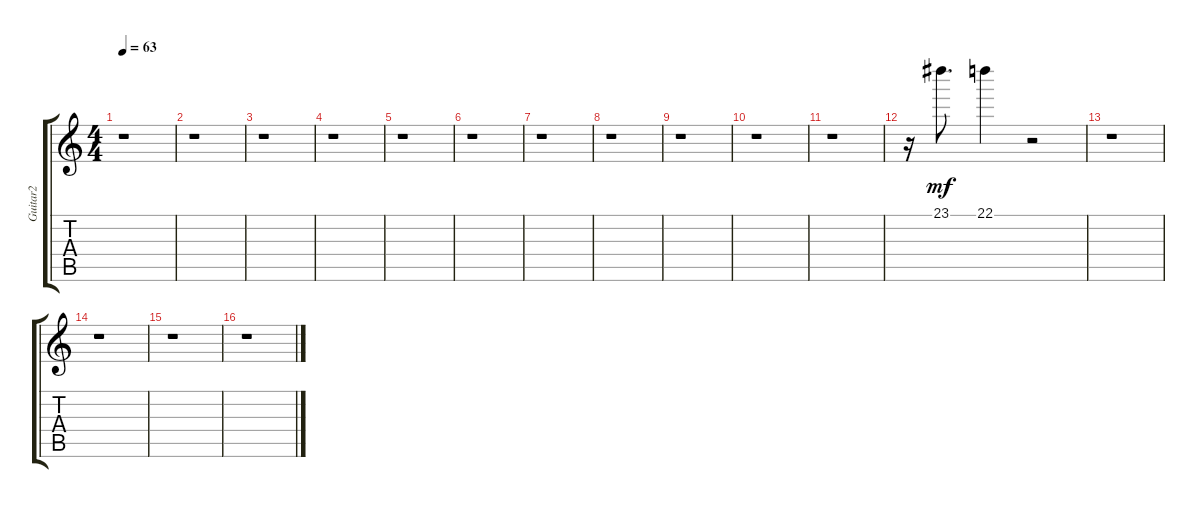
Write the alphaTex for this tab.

\track ("Guitar2" "Guitar2") {instrument overdrivenguitar}
\staff {score tabs}
\tuning (E4 B3 G3 D3 A2 E2) {hide}
\ts (4 4)
\tempo 63
\clef g2
\ks c
r.1{dy mf} |
r.1 |
r.1 |
r.1 |
r.1 |
r.1 |
r.1 |
r.1 |
r.1 |
r.1 |
r.1 |
r.16 23.1.8{d} 22.1.4 r.2 |
r.1 |
r.1 |
r.1 |
r.1
